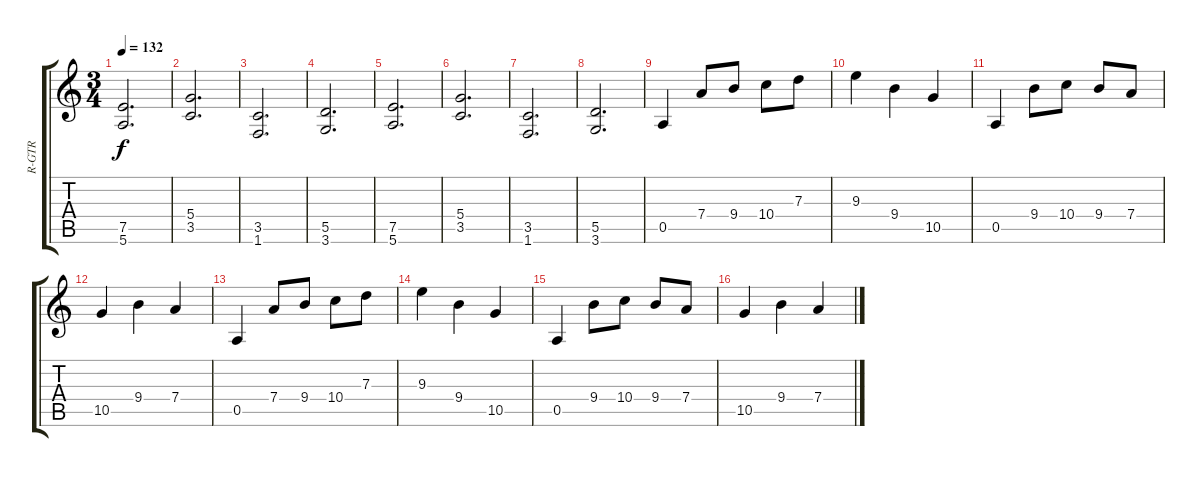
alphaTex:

\track ("R-GTR" "R-GTR") {instrument distortionguitar}
\staff {score tabs}
\tuning (E4 B3 G3 D3 A2 E2) {hide}
\ts (3 4)
\tempo 132
\clef g2
\ks c
(7.5 5.6).2{d dy f} |
(5.4 3.5).2{d} |
(3.5 1.6).2{d} |
(5.5 3.6).2{d} |
(7.5 5.6).2{d} |
(5.4 3.5).2{d} |
(3.5 1.6).2{d} |
(5.5 3.6).2{d} |
0.5.4 7.4.8 9.4.8 10.4.8 7.3.8 |
9.3.4 9.4.4 10.5.4 |
0.5.4 9.4.8 10.4.8 9.4.8 7.4.8 |
10.5.4 9.4.4 7.4.4 |
0.5.4 7.4.8 9.4.8 10.4.8 7.3.8 |
9.3.4 9.4.4 10.5.4 |
0.5.4 9.4.8 10.4.8 9.4.8 7.4.8 |
10.5.4 9.4.4 7.4.4
